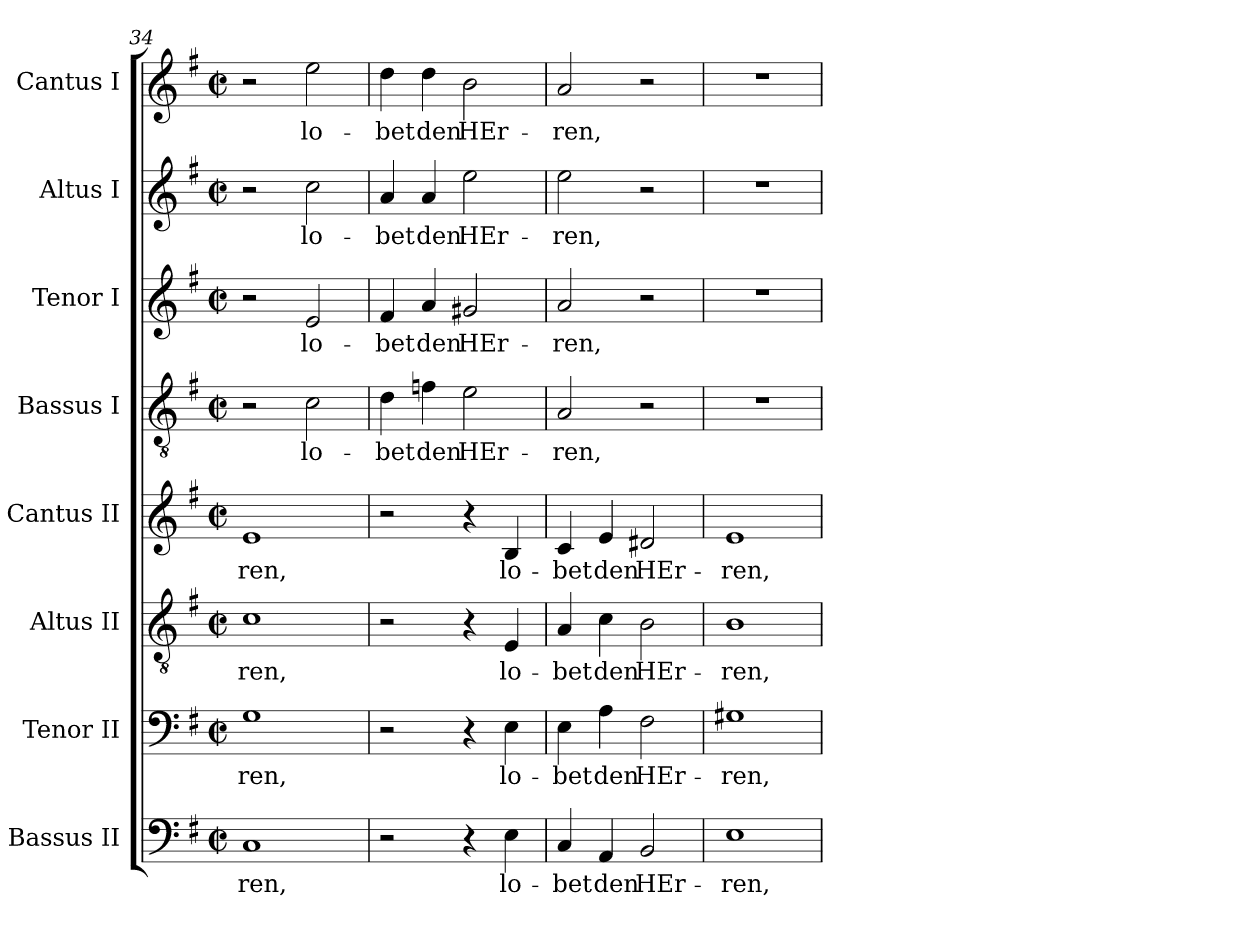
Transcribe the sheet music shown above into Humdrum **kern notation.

**kern	**text	**kern	**text	**kern	**text	**kern	**text	**kern	**text	**kern	**text	**kern	**text	**kern	**text
*part8	*part8	*part7	*part7	*part6	*part6	*part5	*part5	*part4	*part4	*part3	*part3	*part2	*part2	*part1	*part1
*staff8	*staff8	*staff7	*staff7	*staff6	*staff6	*staff5	*staff5	*staff4	*staff4	*staff3	*staff3	*staff2	*staff2	*staff1	*staff1
*I"Bassus II	*	*I"Tenor II	*	*I"Altus II	*	*I"Cantus II	*	*I"Bassus I	*	*I"Tenor I	*	*I"Altus I	*	*I"Cantus I	*
*I'B2	*	*I'T2	*	*I'A2	*	*I'C2	*	*I'B1	*	*I'T1	*	*I'A1	*	*I'C1	*
*clefF4	*	*clefF4	*	*clefGv2	*	*clefG2	*	*clefGv2	*	*clefG2	*	*clefG2	*	*clefG2	*
*k[f#]	*	*k[f#]	*	*k[f#]	*	*k[f#]	*	*k[f#]	*	*k[f#]	*	*k[f#]	*	*k[f#]	*
*G:	*	*G:	*	*G:	*	*G:	*	*G:	*	*G:	*	*G:	*	*G:	*
*M2/2	*	*M2/2	*	*M2/2	*	*M2/2	*	*M2/2	*	*M2/2	*	*M2/2	*	*M2/2	*
*met(c|)	*	*met(c|)	*	*met(c|)	*	*met(c|)	*	*met(c|)	*	*met(c|)	*	*met(c|)	*	*met(c|)	*
=34	=34	=34	=34	=34	=34	=34	=34	=34	=34	=34	=34	=34	=34	=34	=34
!	!LO:LY:b	!	!	!	!	!	!	!	!	!	!	!	!	!	!
!	!	!	!LO:LY:b	!	!	!	!	!	!	!	!	!	!	!	!
!	!	!	!	!	!LO:LY:b	!	!	!	!	!	!	!	!	!	!
!	!	!	!	!	!	!	!LO:LY:b	!	!	!	!	!	!	!	!
1C	-ren,	1G	-ren,	1c	-ren,	1e	-ren,	2r	.	2r	.	2r	.	2r	.
!	!	!	!	!	!	!	!	!	!LO:LY:b	!	!	!	!	!	!
!	!	!	!	!	!	!	!	!	!	!	!LO:LY:b	!	!	!	!
!	!	!	!	!	!	!	!	!	!	!	!	!	!LO:LY:b	!	!
!	!	!	!	!	!	!	!	!	!	!	!	!	!	!	!LO:LY:b
.	.	.	.	.	.	.	.	2c\	lo-	2e/	lo-	2cc\	lo-	2ee\	lo-
=35	=35	=35	=35	=35	=35	=35	=35	=35	=35	=35	=35	=35	=35	=35	=35
!	!	!	!	!	!	!	!	!	!LO:LY:b	!	!	!	!	!	!
!	!	!	!	!	!	!	!	!	!	!	!LO:LY:b	!	!	!	!
!	!	!	!	!	!	!	!	!	!	!	!	!	!LO:LY:b	!	!
!	!	!	!	!	!	!	!	!	!	!	!	!	!	!	!LO:LY:b
2r	.	2r	.	2r	.	2r	.	4d\	-bet	4f#/	-bet	4a/	-bet	4dd\	-bet
!	!	!	!	!	!	!	!	!	!LO:LY:b	!	!	!	!	!	!
!	!	!	!	!	!	!	!	!	!	!	!LO:LY:b	!	!	!	!
!	!	!	!	!	!	!	!	!	!	!	!	!	!LO:LY:b	!	!
!	!	!	!	!	!	!	!	!	!	!	!	!	!	!	!LO:LY:b
.	.	.	.	.	.	.	.	4fn\	den	4a/	den	4a/	den	4dd\	den
!	!	!	!	!	!	!	!	!	!LO:LY:b	!	!	!	!	!	!
!	!	!	!	!	!	!	!	!	!	!	!LO:LY:b	!	!	!	!
!	!	!	!	!	!	!	!	!	!	!	!	!	!LO:LY:b	!	!
!	!	!	!	!	!	!	!	!	!	!	!	!	!	!	!LO:LY:b
4r	.	4r	.	4r	.	4r	.	2e\	HEr-	2g#X/	HEr-	2ee\	HEr-	2b\	HEr-
!	!LO:LY:b	!	!	!	!	!	!	!	!	!	!	!	!	!	!
!	!	!	!LO:LY:b	!	!	!	!	!	!	!	!	!	!	!	!
!	!	!	!	!	!LO:LY:b	!	!	!	!	!	!	!	!	!	!
!	!	!	!	!	!	!	!LO:LY:b	!	!	!	!	!	!	!	!
4E\	lo-	4E\	lo-	4E/	lo-	4B/	lo-	.	.	.	.	.	.	.	.
=36	=36	=36	=36	=36	=36	=36	=36	=36	=36	=36	=36	=36	=36	=36	=36
!	!LO:LY:b	!	!	!	!	!	!	!	!	!	!	!	!	!	!
!	!	!	!LO:LY:b	!	!	!	!	!	!	!	!	!	!	!	!
!	!	!	!	!	!LO:LY:b	!	!	!	!	!	!	!	!	!	!
!	!	!	!	!	!	!	!LO:LY:b	!	!	!	!	!	!	!	!
!	!	!	!	!	!	!	!	!	!LO:LY:b	!	!	!	!	!	!
!	!	!	!	!	!	!	!	!	!	!	!LO:LY:b	!	!	!	!
!	!	!	!	!	!	!	!	!	!	!	!	!	!LO:LY:b	!	!
!	!	!	!	!	!	!	!	!	!	!	!	!	!	!	!LO:LY:b
4C/	-bet	4E\	-bet	4A/	-bet	4c/	-bet	2A/	-ren,	2a/	-ren,	2ee\	-ren,	2a/	-ren,
!	!LO:LY:b	!	!	!	!	!	!	!	!	!	!	!	!	!	!
!	!	!	!LO:LY:b	!	!	!	!	!	!	!	!	!	!	!	!
!	!	!	!	!	!LO:LY:b	!	!	!	!	!	!	!	!	!	!
!	!	!	!	!	!	!	!LO:LY:b	!	!	!	!	!	!	!	!
4AA/	den	4A\	den	4c\	den	4e/	den	.	.	.	.	.	.	.	.
!	!LO:LY:b	!	!	!	!	!	!	!	!	!	!	!	!	!	!
!	!	!	!LO:LY:b	!	!	!	!	!	!	!	!	!	!	!	!
!	!	!	!	!	!LO:LY:b	!	!	!	!	!	!	!	!	!	!
!	!	!	!	!	!	!	!LO:LY:b	!	!	!	!	!	!	!	!
2BB/	HEr-	2F#\	HEr-	2B\	HEr-	2d#X/	HEr-	2r	.	2r	.	2r	.	2r	.
=37	=37	=37	=37	=37	=37	=37	=37	=37	=37	=37	=37	=37	=37	=37	=37
!	!LO:LY:b	!	!	!	!	!	!	!	!	!	!	!	!	!	!
!	!	!	!LO:LY:b	!	!	!	!	!	!	!	!	!	!	!	!
!	!	!	!	!	!LO:LY:b	!	!	!	!	!	!	!	!	!	!
!	!	!	!	!	!	!	!LO:LY:b	!	!	!	!	!	!	!	!
1E	-ren,	1G#X	-ren,	1B	-ren,	1e	-ren,	1r	.	1r	.	1r	.	1r	.
=	=	=	=	=	=	=	=	=	=	=	=	=	=	=	=
*-	*-	*-	*-	*-	*-	*-	*-	*-	*-	*-	*-	*-	*-	*-	*-
